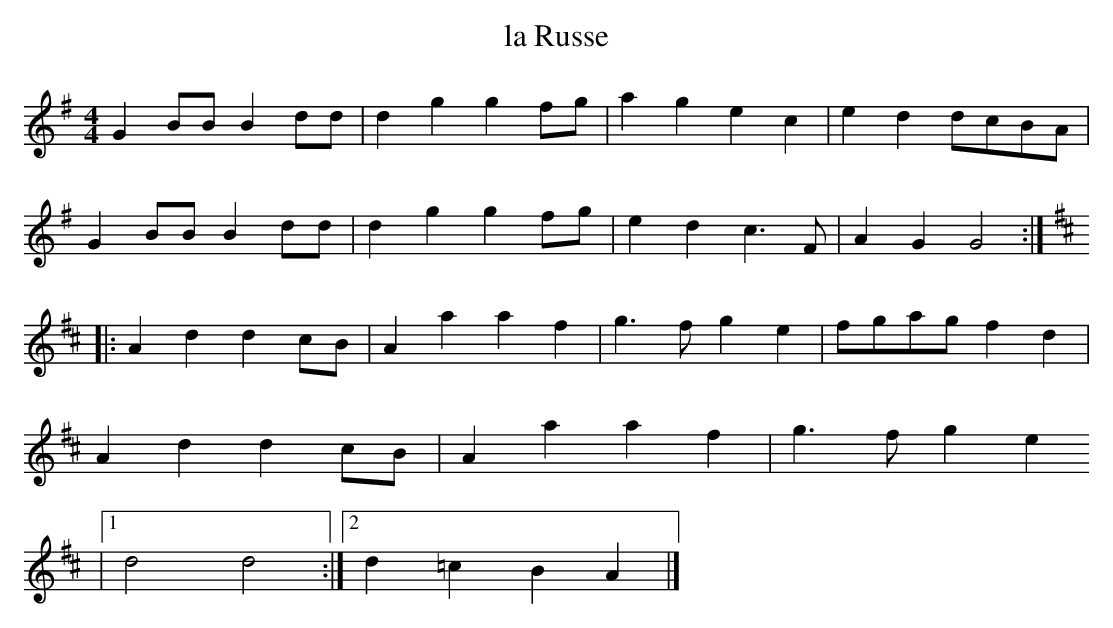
X:1
T:la Russe
M:4/4
K:G
G2BB B2dd|d2g2 g2fg|a2g2 e2c2|e2d2 dcBA|
G2BB B2dd|d2g2 g2fg|e2d2 c3F|A2G2 G4:|
K:D
|:A2d2 d2cB|A2a2 a2f2|g3f g2e2|fgag f2d2|
A2d2 d2cB|A2a2 a2f2|g3f g2e2
|1 d4d4:|2 d2=c2B2A2|]
